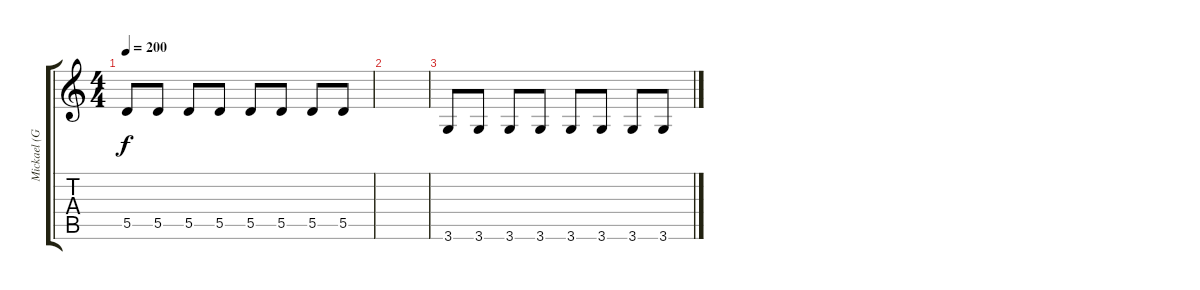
\track ("Mickael (Guitare_02)" "Mickael (G") {instrument distortionguitar}
\staff {score tabs}
\tuning (E4 B3 G3 D3 A2 E2) {hide}
\ts (4 4)
\tempo 200
\clef g2
\ks c
5.5.8{dy f} 5.5.8 5.5.8 5.5.8 5.5.8 5.5.8 5.5.8 5.5.8 |
|
3.6.8 3.6.8 3.6.8 3.6.8 3.6.8 3.6.8 3.6.8 3.6.8
